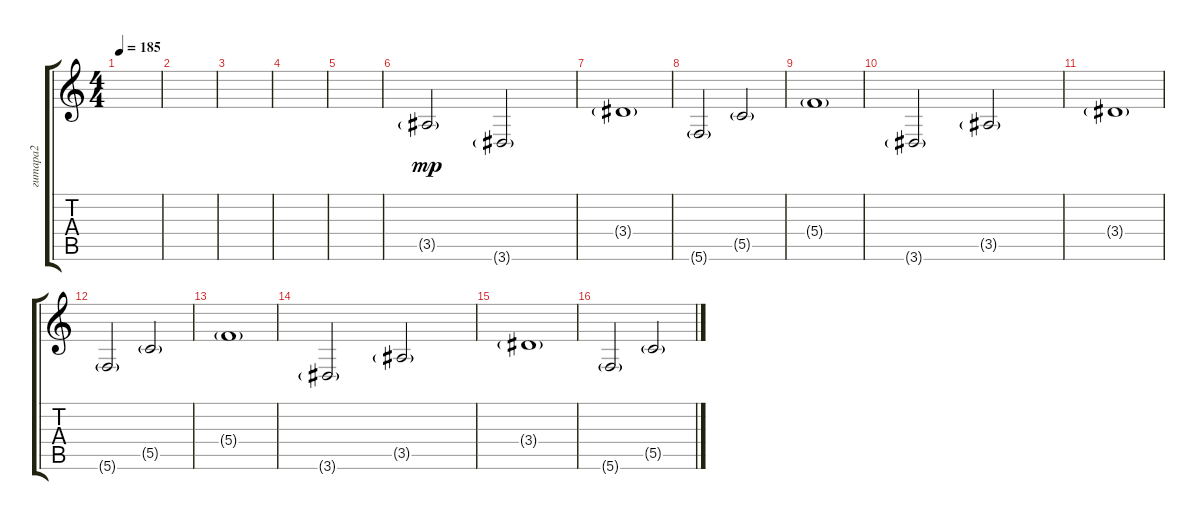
\track ("гитара2" "гитара2") {instrument acousticguitarsteel}
\staff {score tabs}
\tuning (D4 A3 F3 C3 G2 C2) {hide}
\ts (4 4)
\tempo 185
\clef g2
\ks c
|
|
|
|
|
3.5{g}.2{dy mp volume 11} 3.6{g}.2 |
3.4{g}.1 |
5.6{g}.2 5.5{g}.2 |
5.4{g}.1 |
3.6{g}.2 3.5{g}.2 |
3.4{g}.1 |
5.6{g}.2 5.5{g}.2 |
5.4{g}.1 |
3.6{g}.2 3.5{g}.2 |
3.4{g}.1 |
5.6{g}.2 5.5{g}.2
